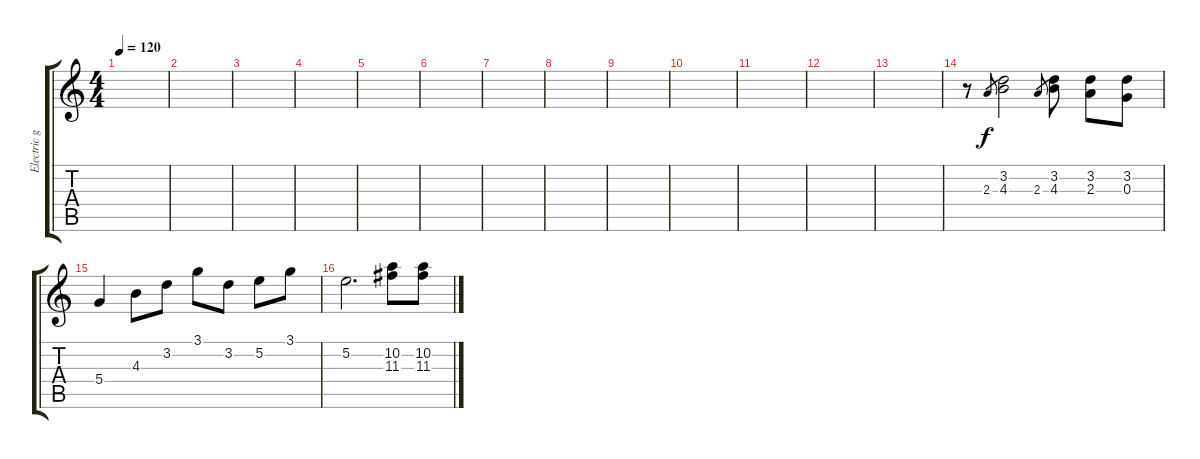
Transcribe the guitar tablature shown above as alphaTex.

\track ("Electric guitar" "Electric g") {instrument overdrivenguitar}
\staff {score tabs}
\tuning (E4 B3 G3 D3 A2 E2) {hide}
\ts (4 4)
\tempo 120
\clef g2
\ks c
|
|
|
|
|
|
|
|
|
|
|
|
|
r.8 2.3.8{gr} (3.2 4.3).2 2.3.8{gr} (3.2 4.3).8 (3.2 2.3).8 (3.2 0.3).8 |
5.4.4 4.3.8 3.2.8 3.1.8 3.2.8 5.2.8 3.1.8 |
5.2.2{d} (10.2 11.3).8 (10.2 11.3).8
